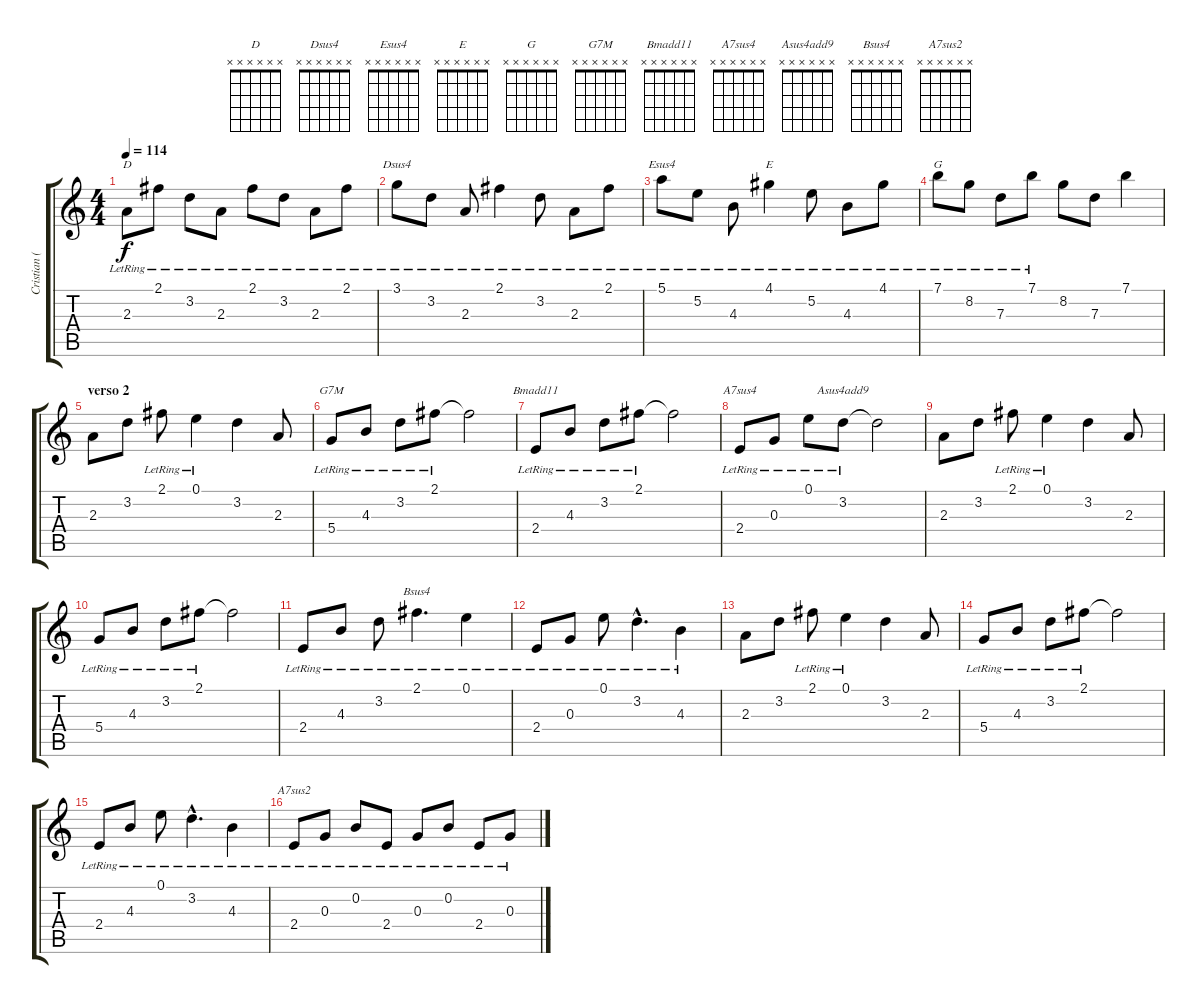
\track ("Cristian (guitarra)" "Cristian (") {instrument acousticguitarsteel}
\staff {score tabs}
\tuning (E4 B3 G3 D3 A2 E2) {hide}
\chord ("D" x x x x x x)
\chord ("Dsus4" x x x x x x)
\chord ("Esus4" x x x x x x)
\chord ("E" x x x x x x)
\chord ("G" x x x x x x)
\chord ("G7M" x x x x x x)
\chord ("Bmadd11" x x x x x x)
\chord ("A7sus4" x x x x x x)
\chord ("Asus4add9" x x x x x x)
\chord ("Bsus4" x x x x x x)
\chord ("A7sus2" x x x x x x)
\ts (4 4)
\tempo 114
\clef g2
\ks c
2.3{lr}.8{ch "D" dy f} 2.1{lr}.8 3.2{lr}.8 2.3{lr}.8 2.1{lr}.8 3.2{lr}.8 2.3{lr}.8 2.1{lr}.8 |
3.1{lr}.8{ch "Dsus4"} 3.2{lr}.8 2.3{lr}.8 2.1{lr}.4 3.2{lr}.8 2.3{lr}.8 2.1{lr}.8 |
5.1{lr}.8{ch "Esus4"} 5.2{lr}.8 4.3{lr}.8 4.1{lr}.4{ch "E"} 5.2{lr}.8 4.3{lr}.8 4.1{lr}.8 |
7.1{lr}.8{ch "G"} 8.2{lr}.8 7.3{lr}.8 7.1{lr}.8 8.2.8 7.3.8 7.1.4 |
\section ("" "verso 2")
2.3.8 3.2.8 2.1{lr}.8 0.1{lr}.4 3.2.4 2.3.8 |
5.4{lr}.8{ch "G7M"} 4.3{lr}.8 3.2{lr}.8 2.1{lr}.8 2.1{t}.2 |
2.4{lr}.8{ch "Bmadd11"} 4.3{lr}.8 3.2{lr}.8 2.1{lr}.8 2.1{t}.2 |
2.4{lr}.8{ch "A7sus4"} 0.3{lr}.8 0.1{lr}.8 3.2{lr}.8{ch "Asus4add9"} 3.2{t}.2 |
2.3.8 3.2.8 2.1{lr}.8 0.1{lr}.4 3.2.4 2.3.8 |
5.4{lr}.8 4.3{lr}.8 3.2{lr}.8 2.1{lr}.8 2.1{t}.2 |
2.4{lr}.8 4.3{lr}.8 3.2{lr}.8 2.1{lr}.4{d ch "Bsus4"} 0.1{lr}.4 |
2.4{lr}.8 0.3{lr}.8 0.1{lr}.8 3.2{hac lr}.4{d} 4.3{lr}.4 |
2.3.8 3.2.8 2.1{lr}.8 0.1{lr}.4 3.2.4 2.3.8 |
5.4{lr}.8 4.3{lr}.8 3.2{lr}.8 2.1{lr}.8 2.1{t}.2 |
2.4{lr}.8 4.3{lr}.8 0.1{lr}.8 3.2{hac lr}.4{d} 4.3{lr}.4 |
2.4{lr}.8{ch "A7sus2"} 0.3{lr}.8 0.2{lr}.8 2.4{lr}.8 0.3{lr}.8 0.2{lr}.8 2.4{lr}.8 0.3{lr}.8
